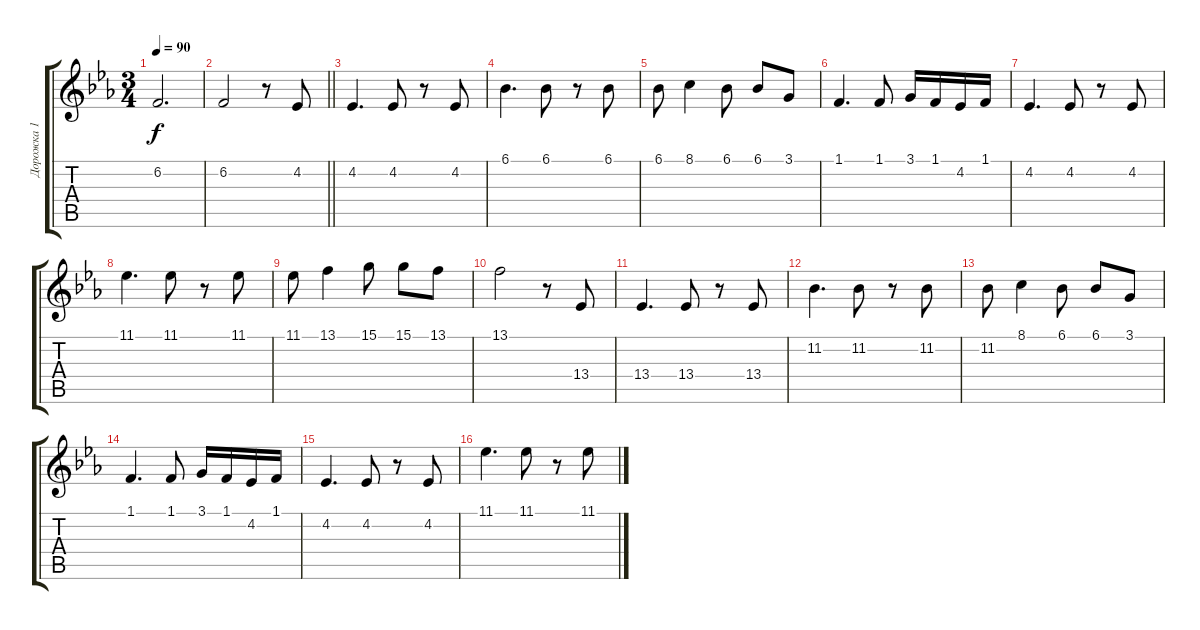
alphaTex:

\track ("Дорожка 1" "Дорожка 1") {instrument acousticgrandpiano}
\staff {score tabs}
\tuning (E4 B3 G3 D3 A2 E2) {hide}
\ts (3 4)
\tempo 90
\clef g2
\ks cminor
6.2.2{d dy f} |
\barLineRight lightlight
6.2.2 r.8 4.2.8 |
4.2.4{d} 4.2.8 r.8 4.2.8 |
6.1.4{d} 6.1.8 r.8 6.1.8 |
6.1.8 8.1.4 6.1.8 6.1.8 3.1.8 |
1.1.4{d} 1.1.8 3.1.16 1.1.16 4.2.16 1.1.16 |
4.2.4{d} 4.2.8 r.8 4.2.8 |
11.1.4{d} 11.1.8 r.8 11.1.8 |
11.1.8 13.1.4 15.1.8 15.1.8 13.1.8 |
13.1.2 r.8 13.4.8 |
13.4.4{d} 13.4.8 r.8 13.4.8 |
11.2.4{d} 11.2.8 r.8 11.2.8 |
11.2.8 8.1.4 6.1.8 6.1.8 3.1.8 |
1.1.4{d} 1.1.8 3.1.16 1.1.16 4.2.16 1.1.16 |
4.2.4{d} 4.2.8 r.8 4.2.8 |
11.1.4{d} 11.1.8 r.8 11.1.8
